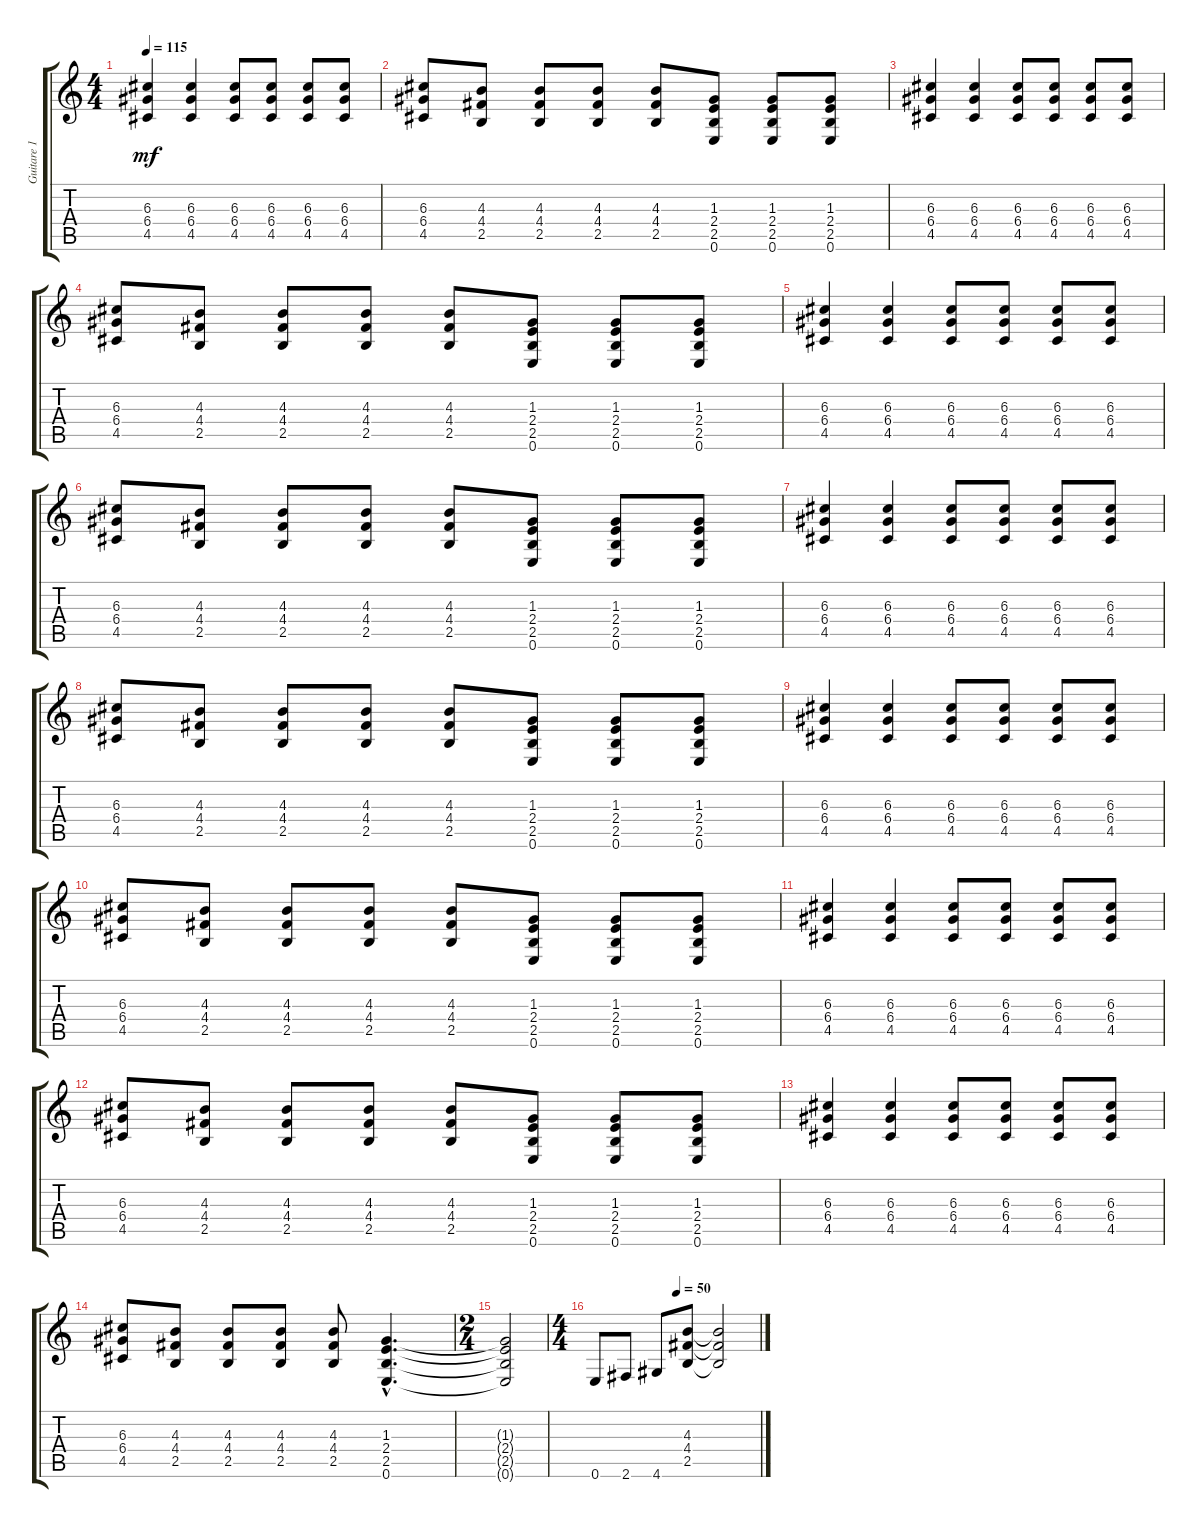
\track ("Guitare 1" "Guitare 1") {instrument distortionguitar}
\staff {score tabs}
\tuning (E4 B3 G3 D3 A2 E2) {hide}
\ts (4 4)
\tempo 115
\clef g2
\ks c
(6.3 6.4 4.5).4{dy mf} (6.3 6.4 4.5).4 (6.3 6.4 4.5).8 (6.3 6.4 4.5).8 (6.3 6.4 4.5).8 (6.3 6.4 4.5).8 |
(6.3 6.4 4.5).8 (4.3 4.4 2.5).8 (4.3 4.4 2.5).8 (4.3 4.4 2.5).8 (4.3 4.4 2.5).8 (1.3 2.4 2.5 0.6).8 (1.3 2.4 2.5 0.6).8 (1.3 2.4 2.5 0.6).8 |
(6.3 6.4 4.5).4 (6.3 6.4 4.5).4 (6.3 6.4 4.5).8 (6.3 6.4 4.5).8 (6.3 6.4 4.5).8 (6.3 6.4 4.5).8 |
(6.3 6.4 4.5).8 (4.3 4.4 2.5).8 (4.3 4.4 2.5).8 (4.3 4.4 2.5).8 (4.3 4.4 2.5).8 (1.3 2.4 2.5 0.6).8 (1.3 2.4 2.5 0.6).8 (1.3 2.4 2.5 0.6).8 |
(6.3 6.4 4.5).4 (6.3 6.4 4.5).4 (6.3 6.4 4.5).8 (6.3 6.4 4.5).8 (6.3 6.4 4.5).8 (6.3 6.4 4.5).8 |
(6.3 6.4 4.5).8 (4.3 4.4 2.5).8 (4.3 4.4 2.5).8 (4.3 4.4 2.5).8 (4.3 4.4 2.5).8 (1.3 2.4 2.5 0.6).8 (1.3 2.4 2.5 0.6).8 (1.3 2.4 2.5 0.6).8 |
(6.3 6.4 4.5).4 (6.3 6.4 4.5).4 (6.3 6.4 4.5).8 (6.3 6.4 4.5).8 (6.3 6.4 4.5).8 (6.3 6.4 4.5).8 |
(6.3 6.4 4.5).8 (4.3 4.4 2.5).8 (4.3 4.4 2.5).8 (4.3 4.4 2.5).8 (4.3 4.4 2.5).8 (1.3 2.4 2.5 0.6).8 (1.3 2.4 2.5 0.6).8 (1.3 2.4 2.5 0.6).8 |
(6.3 6.4 4.5).4 (6.3 6.4 4.5).4 (6.3 6.4 4.5).8 (6.3 6.4 4.5).8 (6.3 6.4 4.5).8 (6.3 6.4 4.5).8 |
(6.3 6.4 4.5).8 (4.3 4.4 2.5).8 (4.3 4.4 2.5).8 (4.3 4.4 2.5).8 (4.3 4.4 2.5).8 (1.3 2.4 2.5 0.6).8 (1.3 2.4 2.5 0.6).8 (1.3 2.4 2.5 0.6).8 |
(6.3 6.4 4.5).4 (6.3 6.4 4.5).4 (6.3 6.4 4.5).8 (6.3 6.4 4.5).8 (6.3 6.4 4.5).8 (6.3 6.4 4.5).8 |
(6.3 6.4 4.5).8 (4.3 4.4 2.5).8 (4.3 4.4 2.5).8 (4.3 4.4 2.5).8 (4.3 4.4 2.5).8 (1.3 2.4 2.5 0.6).8 (1.3 2.4 2.5 0.6).8 (1.3 2.4 2.5 0.6).8 |
(6.3 6.4 4.5).4 (6.3 6.4 4.5).4 (6.3 6.4 4.5).8 (6.3 6.4 4.5).8 (6.3 6.4 4.5).8 (6.3 6.4 4.5).8 |
(6.3 6.4 4.5).8 (4.3 4.4 2.5).8 (4.3 4.4 2.5).8 (4.3 4.4 2.5).8 (4.3 4.4 2.5).8 (1.3{hac} 2.4{hac} 2.5{hac} 0.6{hac}).4{d} |
\ts (2 4)
(1.3{t} 2.4{t} 2.5{t} 0.6{t}).2 |
\ts (4 4)
\tempo (50 0.5)
0.6.8 2.6.8 4.6.8 (4.3 4.4 2.5).8 (4.3{t} 4.4{t} 2.5{t}).2
